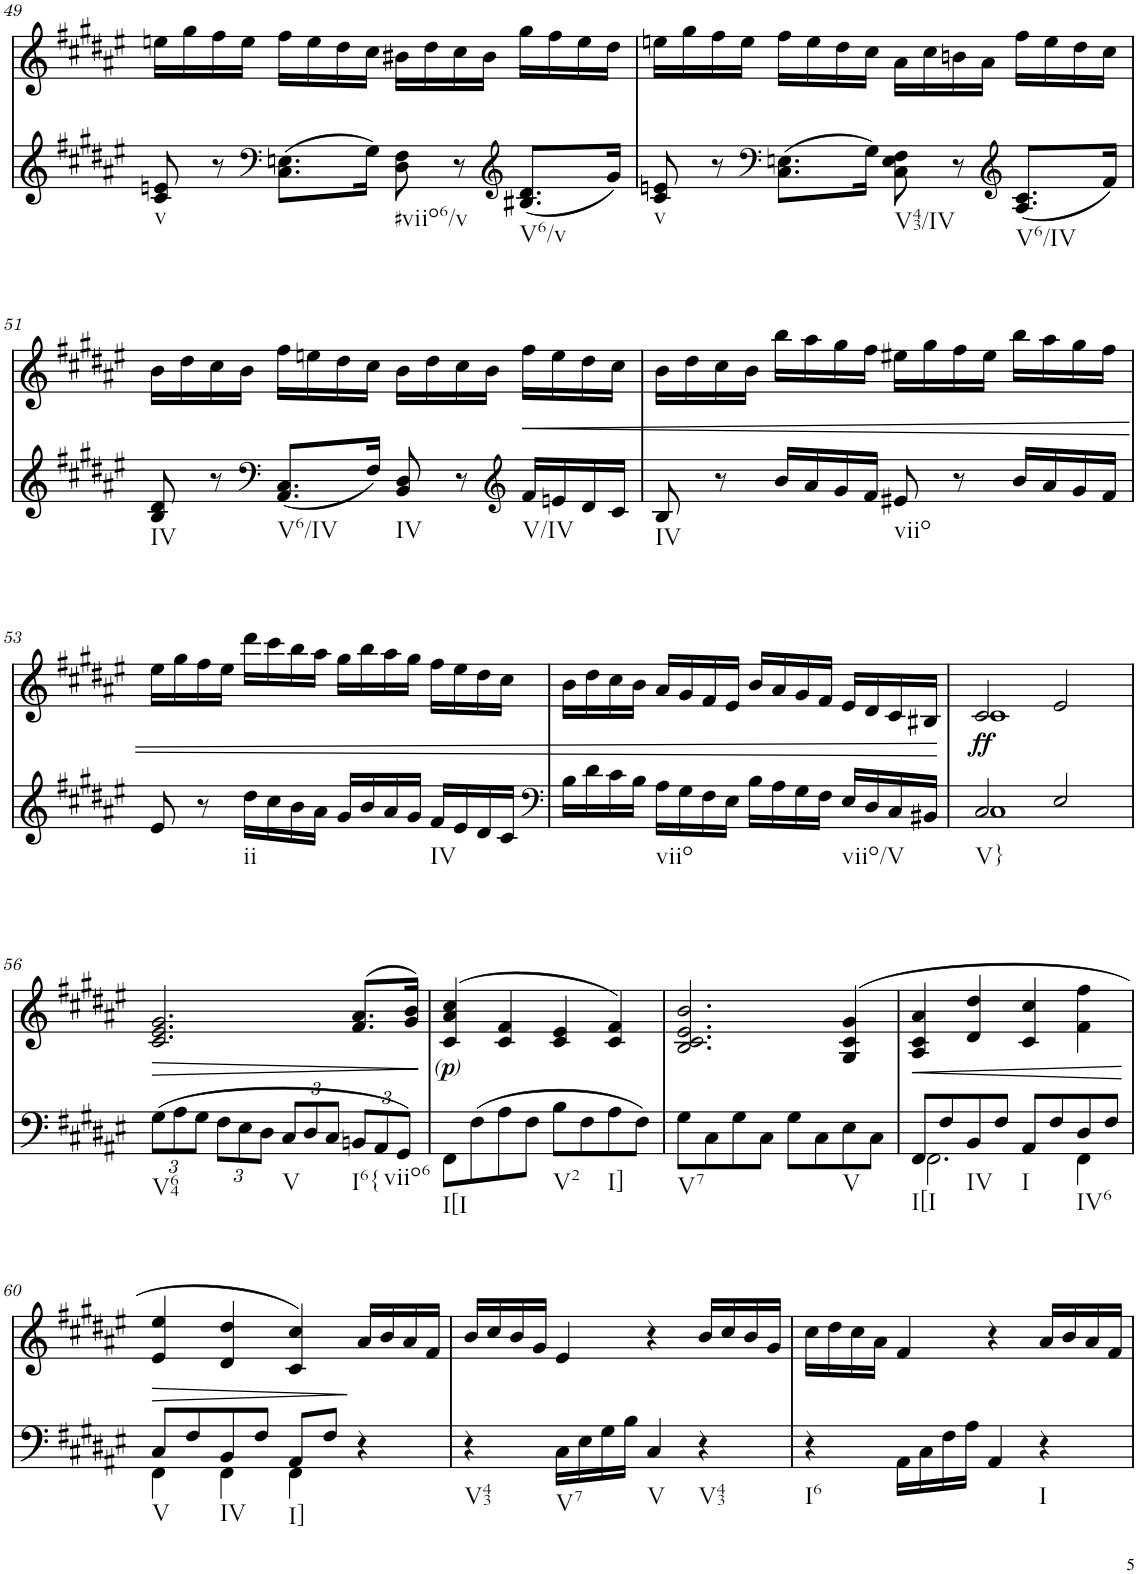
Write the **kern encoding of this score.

**kern	**kern	**text	**dynam
*part2	*part1	*part1	*part1
*staff2	*staff1	*staff1	*staff1
*I"piano	*I"piano	*	*
*I'Pno	*I'Pno	*	*
!!LO:PB:g=z
*clefG2	*clefG2	*	*
*k[f#c#g#d#a#e#]	*k[f#c#g#d#a#e#]	*	*
*F#:	*F#:	*	*
*M4/4	*M4/4	*	*
*met(c)	*met(c)	*	*
=49	=49	=49	=49
!LO:TX:b:t=v	!	!	!
8c#/ 8en/	16een\LL	.	.
.	16gg#\	.	.
8r	16ff#\	.	.
.	16ee\JJ	.	.
*clefF4	*	*	*
(8.C#\ 8.En\L	16ff#\LL	.	.
.	16ee\	.	.
.	16dd#\	.	.
16G#\Jk)	16cc#\JJ	.	.
!LO:TX:b:t=#viio6/v	!	!	!
8D#\ 8F#\	16b#X\LL	.	.
.	16dd#\	.	.
8r	16cc#\	.	.
.	16b#\JJ	.	.
*clefG2	*	*	*
!LO:TX:b:t=V6/v	!	!	!
(8.B#X/ 8.d#/L	16gg#\LL	.	.
.	16ff#\	.	.
.	16ee\	.	.
16g#/Jk)	16dd#\JJ	.	.
=50	=50	=50	=50
!LO:TX:b:t=v	!	!	!
8c#/ 8en/	16een\LL	.	.
.	16gg#\	.	.
8r	16ff#\	.	.
.	16ee\JJ	.	.
*clefF4	*	*	*
(8.C#\ 8.En\L	16ff#\LL	.	.
.	16ee\	.	.
.	16dd#\	.	.
16G#\Jk)	16cc#\JJ	.	.
!LO:TX:b:t=V43/IV	!	!	!
8C#\ 8E\ 8F#\	16a#\LL	.	.
.	16cc#\	.	.
8r	16bn\	.	.
.	16a#\JJ	.	.
*clefG2	*	*	*
!LO:TX:b:t=V6/IV	!	!	!
(8.A#/ 8.c#/L	16ff#\LL	.	.
.	16ee\	.	.
.	16dd#\	.	.
16f#/Jk)	16cc#\JJ	.	.
!!LO:LB:g=z
=51	=51	=51	=51
!LO:TX:b:t=IV	!	!	!
8B/ 8d#/	16b\LL	.	.
.	16dd#\	.	.
8r	16cc#\	.	.
.	16b\JJ	.	.
*clefF4	*	*	*
!LO:TX:b:t=V6/IV	!	!	!
(8.AA#/ 8.C#/L	16ff#\LL	.	.
.	16een\	.	.
.	16dd#\	.	.
16F#/Jk)	16cc#\JJ	.	.
!LO:TX:b:t=IV	!	!	!
8BB/ 8D#/	16b\LL	.	.
.	16dd#\	.	.
8r	16cc#\	.	.
.	16b\JJ	.	.
*clefG2	*	*	*
!LO:TX:b:t=V/IV	!	!	!
!	!	!	!LO:HP:b
16f#/LL	16ff#\LL	.	<
16en/	16ee\	.	.
16d#/	16dd#\	.	.
16c#/JJ	16cc#\JJ	.	.
=52	=52	=52	=52
!LO:TX:b:t=IV	!	!	!
8B/	16b\LL	.	.
.	16dd#\	.	.
8r	16cc#\	.	.
.	16b\JJ	.	.
16b/LL	16bb\LL	.	.
16a#/	16aa#\	.	.
16g#/	16gg#\	.	.
16f#/JJ	16ff#\JJ	.	.
!LO:TX:b:t=viio	!	!	!
8e#X/	16ee#X\LL	.	.
.	16gg#\	.	.
8r	16ff#\	.	.
.	16ee#\JJ	.	.
16b/LL	16bb\LL	.	.
16a#/	16aa#\	.	.
16g#/	16gg#\	.	.
16f#/JJ	16ff#\JJ	.	.
!!LO:LB:g=z
=53	=53	=53	=53
8e#/	16ee#\LL	.	.
.	16gg#\	.	.
8r	16ff#\	.	.
.	16ee#\JJ	.	.
!LO:TX:b:t=ii	!	!	!
16dd#\LL	16ddd#\LL	.	.
16cc#\	16ccc#\	.	.
16b\	16bb\	.	.
16a#\JJ	16aa#\JJ	.	.
16g#/LL	16gg#\LL	.	.
16b/	16bb\	.	.
16a#/	16aa#\	.	.
16g#/JJ	16gg#\JJ	.	.
!LO:TX:b:t=IV	!	!	!
16f#/LL	16ff#\LL	.	.
16e#/	16ee#\	.	.
16d#/	16dd#\	.	.
16c#/JJ	16cc#\JJ	.	.
=54	=54	=54	=54
*clefF4	*	*	*
16B\LL	16b\LL	.	.
16d#\	16dd#\	.	.
16c#\	16cc#\	.	.
16B\JJ	16b\JJ	.	.
!LO:TX:b:t=viio	!	!	!
16A#\LL	16a#/LL	.	.
16G#\	16g#/	.	.
16F#\	16f#/	.	.
16E#\JJ	16e#/JJ	.	.
16B\LL	16b/LL	.	.
16A#\	16a#/	.	.
16G#\	16g#/	.	.
16F#\JJ	16f#/JJ	.	.
!LO:TX:b:t=viio/V	!	!	!
16E#/LL	16e#/LL	.	.
16D#/	16d#/	.	.
16C#/	16c#/	.	.
16BB#X/JJ	16B#X/JJ	.	.
.	.	.	[
=55	=55	=55	=55
*^	*^	*	*
!LO:TX:b:t=V}	!	!	!	!	!
!	!	!	!	!LO:LY:b	!
2C#/	1C#	2c#/	1c#	.	.
2E#/	.	2e#/	.	.	.
*v	*v	*	*	*	*
*	*v	*v	*	*
!!LO:LB:g=z
=56	=56	=56	=56
*Xbrackettup	*	*	*
!LO:TX:b:t=V64	!	!	!
!	!	!	!LO:HP:b
(12G#\L	2.c#/ 2.e#/ 2.g#/	.	>
12A#\	.	.	.
12G#\J	.	.	.
12F#\L	.	.	.
12E#\	.	.	.
12D#\J	.	.	.
!LO:TX:b:t=V	!	!	!
12C#/L	.	.	.
12D#/	.	.	.
12C#/J	.	.	.
!LO:TX:b:t=I6{	!	!	!
12BBn/L	(>8.f#/ 8.a#/L	.	.
12AA#/	.	.	.
!LO:TX:b:t=viio6	!	!	!
12GG#/J)	.	.	.
.	16g#/ 16b/Jk)	.	.
.	.	.	]
=57	=57	=57	=57
!LO:TX:b:t=I[I	!	!	!
!	!	!	!LO:DY:b
!	!	!	!LO:DY:n=1:b
!	!	!	!LO:DY:n=2:b
8FF#\L	(>4c#/ 4a#/ 4cc#/	.	other-dynamics p other-dynamics
(8F#\	.	.	.
8A#\	4c#/ 4f#/	.	.
8F#\J	.	.	.
!LO:TX:b:t=V2	!	!	!
8B\L	4c#/ 4e#/	.	.
8F#\	.	.	.
!LO:TX:b:t=I]	!	!	!
8A#\	4c#/ 4f#/)	.	.
8F#\J)	.	.	.
=58	=58	=58	=58
!LO:TX:b:t=V7	!	!	!
8G#\L	2.B/ 2.c#/ 2.e#/ 2.b/	.	.
8C#\	.	.	.
8G#\	.	.	.
8C#\J	.	.	.
8G#\L	.	.	.
8C#\	.	.	.
!LO:TX:b:t=V	!	!	!
8E#\	(4G#/ 4c#/ 4g#/	.	.
8C#\J	.	.	.
=59	=59	=59	=59
*^	*	*	*
!LO:TX:b:t=I[I	!	!	!	!
!	!	!	!	!LO:HP:b
8FF#/L	2.FF#\	4A#/ 4c#/ 4a#/	.	<
8F#/	.	.	.	.
!LO:TX:b:t=IV	!	!	!	!
8BB/	.	4d#/ 4dd#/	.	.
8F#/J	.	.	.	.
!LO:TX:b:t=I	!	!	!	!
8AA#/L	.	4c#/ 4cc#/	.	.
8F#/	.	.	.	.
!LO:TX:b:t=IV6	!	!	!	!
8D#/	4FF#\	4f#\ 4ff#\	.	.
8F#/J	.	.	.	.
*v	*v	*	*	*
.	.	.	[
!!LO:LB:g=z
=60	=60	=60	=60
*^	*	*	*
!LO:TX:b:t=V	!	!	!	!
!	!	!	!	!LO:HP:b
8C#/L	4FF#\	4e#/ 4ee#/	.	>
8F#/	.	.	.	.
!LO:TX:b:t=IV	!	!	!	!
8BB/	4FF#\	4d#/ 4dd#/	.	.
8F#/J	.	.	.	.
!LO:TX:b:t=I]	!	!	!	!
8AA#/L	4FF#\	4c#/ 4cc#/)	.	.
8F#/J	.	.	.	.
4r	4ryy	16a#/LL	.	]
.	.	16b/	.	.
.	.	16a#/	.	.
.	.	16f#/JJ	.	.
*v	*v	*	*	*
=61	=61	=61	=61
!LO:TX:b:t=V43	!	!	!
4r	16b/LL	.	.
.	16cc#/	.	.
.	16b/	.	.
.	16g#/JJ	.	.
!LO:TX:b:t=V7	!	!	!
16C#\LL	4e#/	.	.
16E#\	.	.	.
16G#\	.	.	.
16B\JJ	.	.	.
!LO:TX:b:t=V	!	!	!
4C#/	4r	.	.
!LO:TX:b:t=V43	!	!	!
4r	16b/LL	.	.
.	16cc#/	.	.
.	16b/	.	.
.	16g#/JJ	.	.
=62	=62	=62	=62
!LO:TX:b:t=I6	!	!	!
4r	16cc#\LL	.	.
.	16dd#\	.	.
.	16cc#\	.	.
.	16a#\JJ	.	.
16AA#\LL	4f#/	.	.
16C#\	.	.	.
16F#\	.	.	.
16A#\JJ	.	.	.
4AA#/	4r	.	.
!LO:TX:b:t=I	!	!	!
4r	16a#/LL	.	.
.	16b/	.	.
.	16a#/	.	.
.	16f#/JJ	.	.
=	=	=	=
*-	*-	*-	*-
